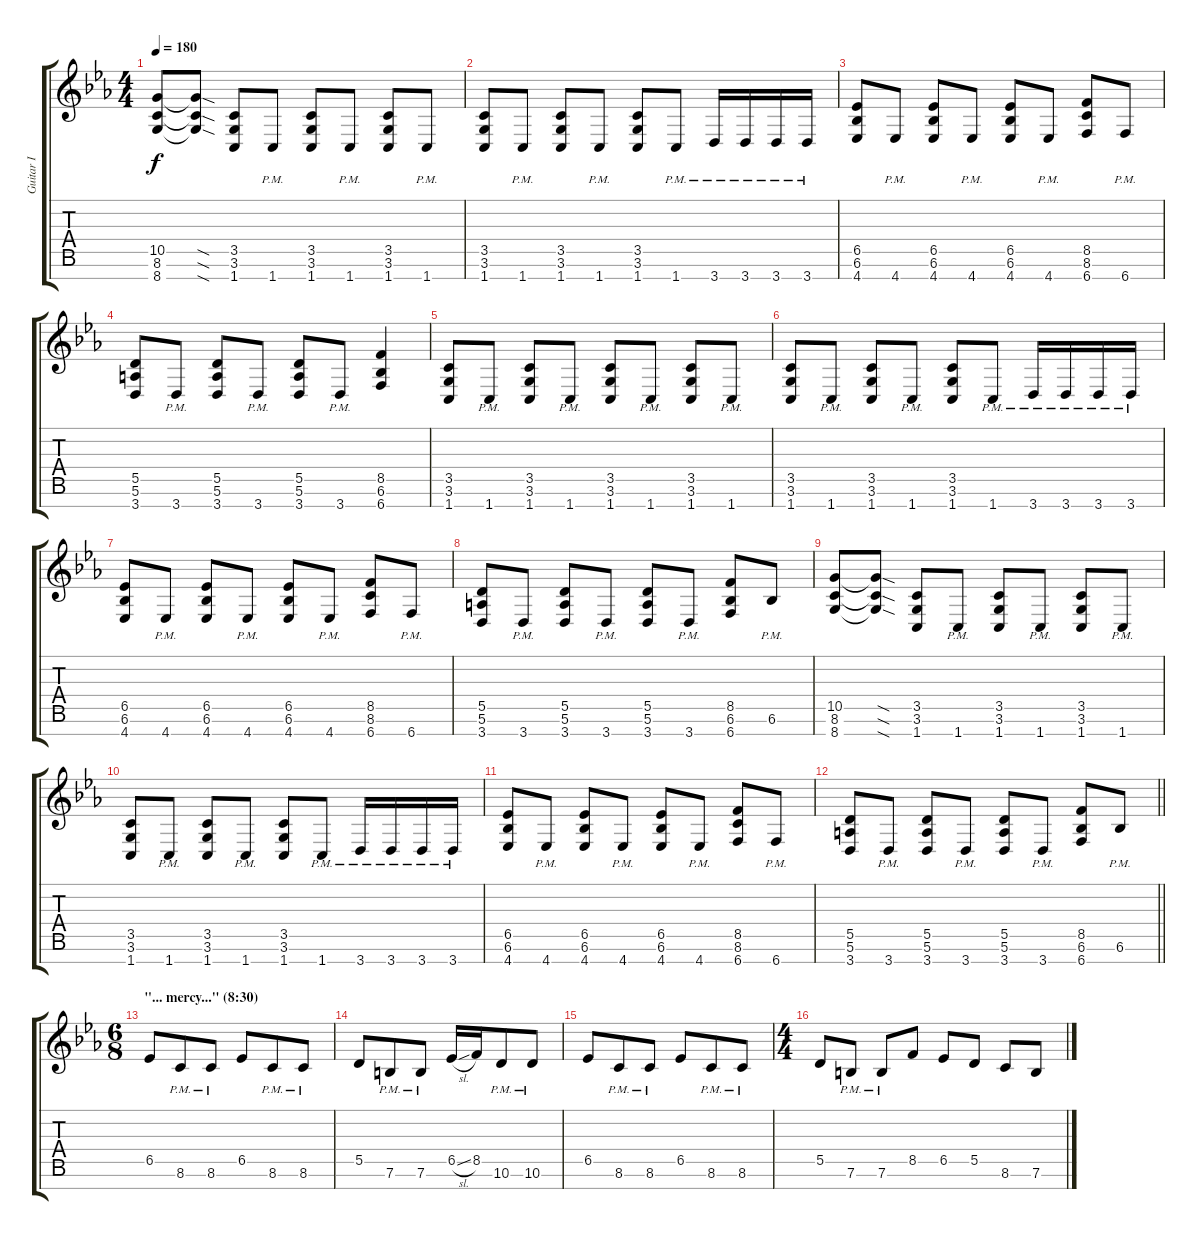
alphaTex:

\track ("Guitar I" "Guitar I") {instrument distortionguitar}
\staff {score tabs}
\tuning (E4 B3 G3 D3 A2 E2 B1) {hide}
\ts (4 4)
\tempo 180
\clef g2
\ks cminor
(10.5 8.6 8.7).8{dy f} (10.5{sod t} 8.6{sod t} 8.7{sod t}).8 (3.5 3.6 1.7).8 1.7{pm}.8 (3.5 3.6 1.7).8 1.7{pm}.8 (3.5 3.6 1.7).8 1.7{pm}.8 |
(3.5 3.6 1.7).8 1.7{pm}.8 (3.5 3.6 1.7).8 1.7{pm}.8 (3.5 3.6 1.7).8 1.7{pm}.8 3.7{pm}.16 3.7{pm}.16 3.7{pm}.16 3.7{pm}.16 |
(6.5 6.6 4.7).8 4.7{pm}.8 (6.5 6.6 4.7).8 4.7{pm}.8 (6.5 6.6 4.7).8 4.7{pm}.8 (8.5 8.6 6.7).8 6.7{pm}.8 |
(5.5 5.6 3.7).8 3.7{pm}.8 (5.5 5.6 3.7).8 3.7{pm}.8 (5.5 5.6 3.7).8 3.7{pm}.8 (8.5 6.6 6.7).4 |
(3.5 3.6 1.7).8 1.7{pm}.8 (3.5 3.6 1.7).8 1.7{pm}.8 (3.5 3.6 1.7).8 1.7{pm}.8 (3.5 3.6 1.7).8 1.7{pm}.8 |
(3.5 3.6 1.7).8 1.7{pm}.8 (3.5 3.6 1.7).8 1.7{pm}.8 (3.5 3.6 1.7).8 1.7{pm}.8 3.7{pm}.16 3.7{pm}.16 3.7{pm}.16 3.7{pm}.16 |
(6.5 6.6 4.7).8 4.7{pm}.8 (6.5 6.6 4.7).8 4.7{pm}.8 (6.5 6.6 4.7).8 4.7{pm}.8 (8.5 8.6 6.7).8 6.7{pm}.8 |
(5.5 5.6 3.7).8 3.7{pm}.8 (5.5 5.6 3.7).8 3.7{pm}.8 (5.5 5.6 3.7).8 3.7{pm}.8 (8.5 6.6 6.7).8 6.6{pm}.8 |
(10.5 8.6 8.7).8 (10.5{sod t} 8.6{sod t} 8.7{sod t}).8 (3.5 3.6 1.7).8 1.7{pm}.8 (3.5 3.6 1.7).8 1.7{pm}.8 (3.5 3.6 1.7).8 1.7{pm}.8 |
(3.5 3.6 1.7).8 1.7{pm}.8 (3.5 3.6 1.7).8 1.7{pm}.8 (3.5 3.6 1.7).8 1.7{pm}.8 3.7{pm}.16 3.7{pm}.16 3.7{pm}.16 3.7{pm}.16 |
(6.5 6.6 4.7).8 4.7{pm}.8 (6.5 6.6 4.7).8 4.7{pm}.8 (6.5 6.6 4.7).8 4.7{pm}.8 (8.5 8.6 6.7).8 6.7{pm}.8 |
\barLineRight lightlight
(5.5 5.6 3.7).8 3.7{pm}.8 (5.5 5.6 3.7).8 3.7{pm}.8 (5.5 5.6 3.7).8 3.7{pm}.8 (8.5 6.6 6.7).8 6.6{pm}.8 |
\ts (6 8)
\section ("" "\"... mercy...\" (8:30)")
6.5.8 8.6{pm}.8 8.6{pm}.8 6.5.8 8.6{pm}.8 8.6{pm}.8 |
5.5.8 7.6{pm}.8 7.6{pm}.8 6.5{sl}.16 8.5.16 10.6{pm}.8 10.6{pm}.8 |
6.5.8 8.6{pm}.8 8.6{pm}.8 6.5.8 8.6{pm}.8 8.6{pm}.8 |
\ts (4 4)
5.5.8 7.6{pm}.8 7.6{pm}.8 8.5.8 6.5.8 5.5.8 8.6.8 7.6.8
